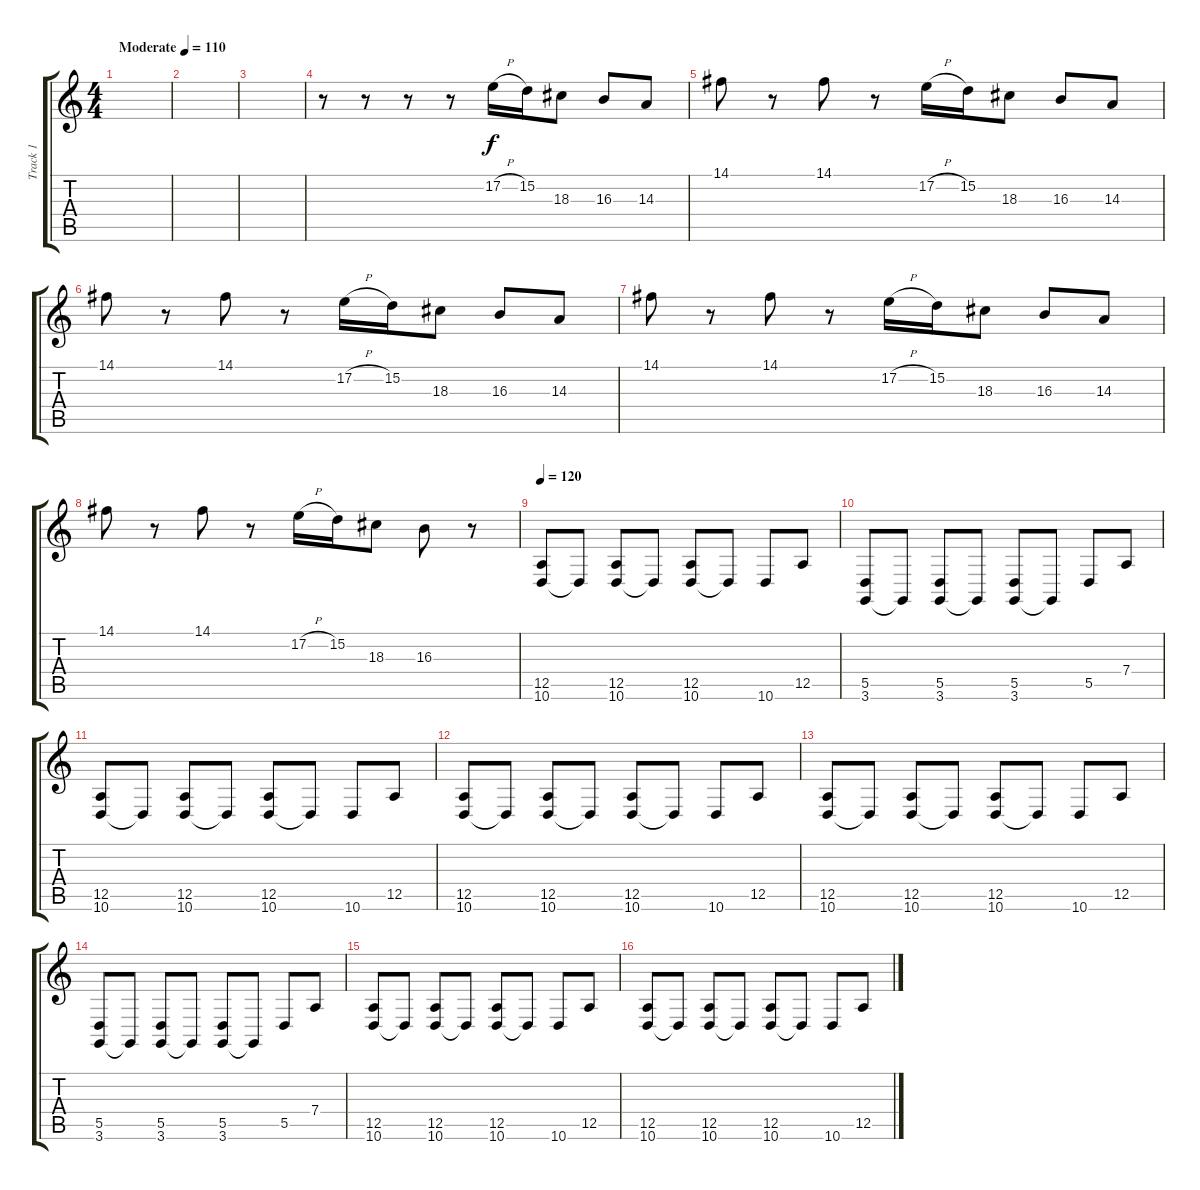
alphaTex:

\track ("Track 1" "Track 1") {instrument lead2sawtooth}
\staff {score tabs}
\tuning (E4 B3 G3 D3 A2 E2) {hide}
\ts (4 4)
\tempo (110 "Moderate")
\clef g2
\ks c
|
|
|
r.8 r.8 r.8 r.8 17.2{h}.16 15.2.16 18.3.8 16.3.8 14.3.8 |
14.1.8 r.8 14.1.8 r.8 17.2{h}.16 15.2.16 18.3.8 16.3.8 14.3.8 |
14.1.8 r.8 14.1.8 r.8 17.2{h}.16 15.2.16 18.3.8 16.3.8 14.3.8 |
14.1.8 r.8 14.1.8 r.8 17.2{h}.16 15.2.16 18.3.8 16.3.8 14.3.8 |
14.1.8 r.8 14.1.8 r.8 17.2{h}.16 15.2.16 18.3.8 16.3.8 r.8 |
\tempo 120
(12.5 10.6).8{volume 15 instrument electricguitarclean} 10.6{t}.8 (12.5 10.6).8 10.6{t}.8 (12.5 10.6).8 10.6{t}.8 10.6.8 12.5.8 |
(5.5 3.6).8 3.6{t}.8 (5.5 3.6).8 3.6{t}.8 (5.5 3.6).8 3.6{t}.8 5.5.8 7.4.8 |
(12.5 10.6).8{instrument electricguitarclean} 10.6{t}.8 (12.5 10.6).8 10.6{t}.8 (12.5 10.6).8 10.6{t}.8 10.6.8 12.5.8 |
(12.5 10.6).8{instrument electricguitarclean} 10.6{t}.8 (12.5 10.6).8 10.6{t}.8 (12.5 10.6).8 10.6{t}.8 10.6.8 12.5.8 |
(12.5 10.6).8{instrument electricguitarclean} 10.6{t}.8 (12.5 10.6).8 10.6{t}.8 (12.5 10.6).8 10.6{t}.8 10.6.8 12.5.8 |
(5.5 3.6).8 3.6{t}.8 (5.5 3.6).8 3.6{t}.8 (5.5 3.6).8 3.6{t}.8 5.5.8 7.4.8 |
(12.5 10.6).8{instrument electricguitarclean} 10.6{t}.8 (12.5 10.6).8 10.6{t}.8 (12.5 10.6).8 10.6{t}.8 10.6.8 12.5.8 |
(12.5 10.6).8{instrument electricguitarclean} 10.6{t}.8 (12.5 10.6).8 10.6{t}.8 (12.5 10.6).8 10.6{t}.8 10.6.8 12.5.8
